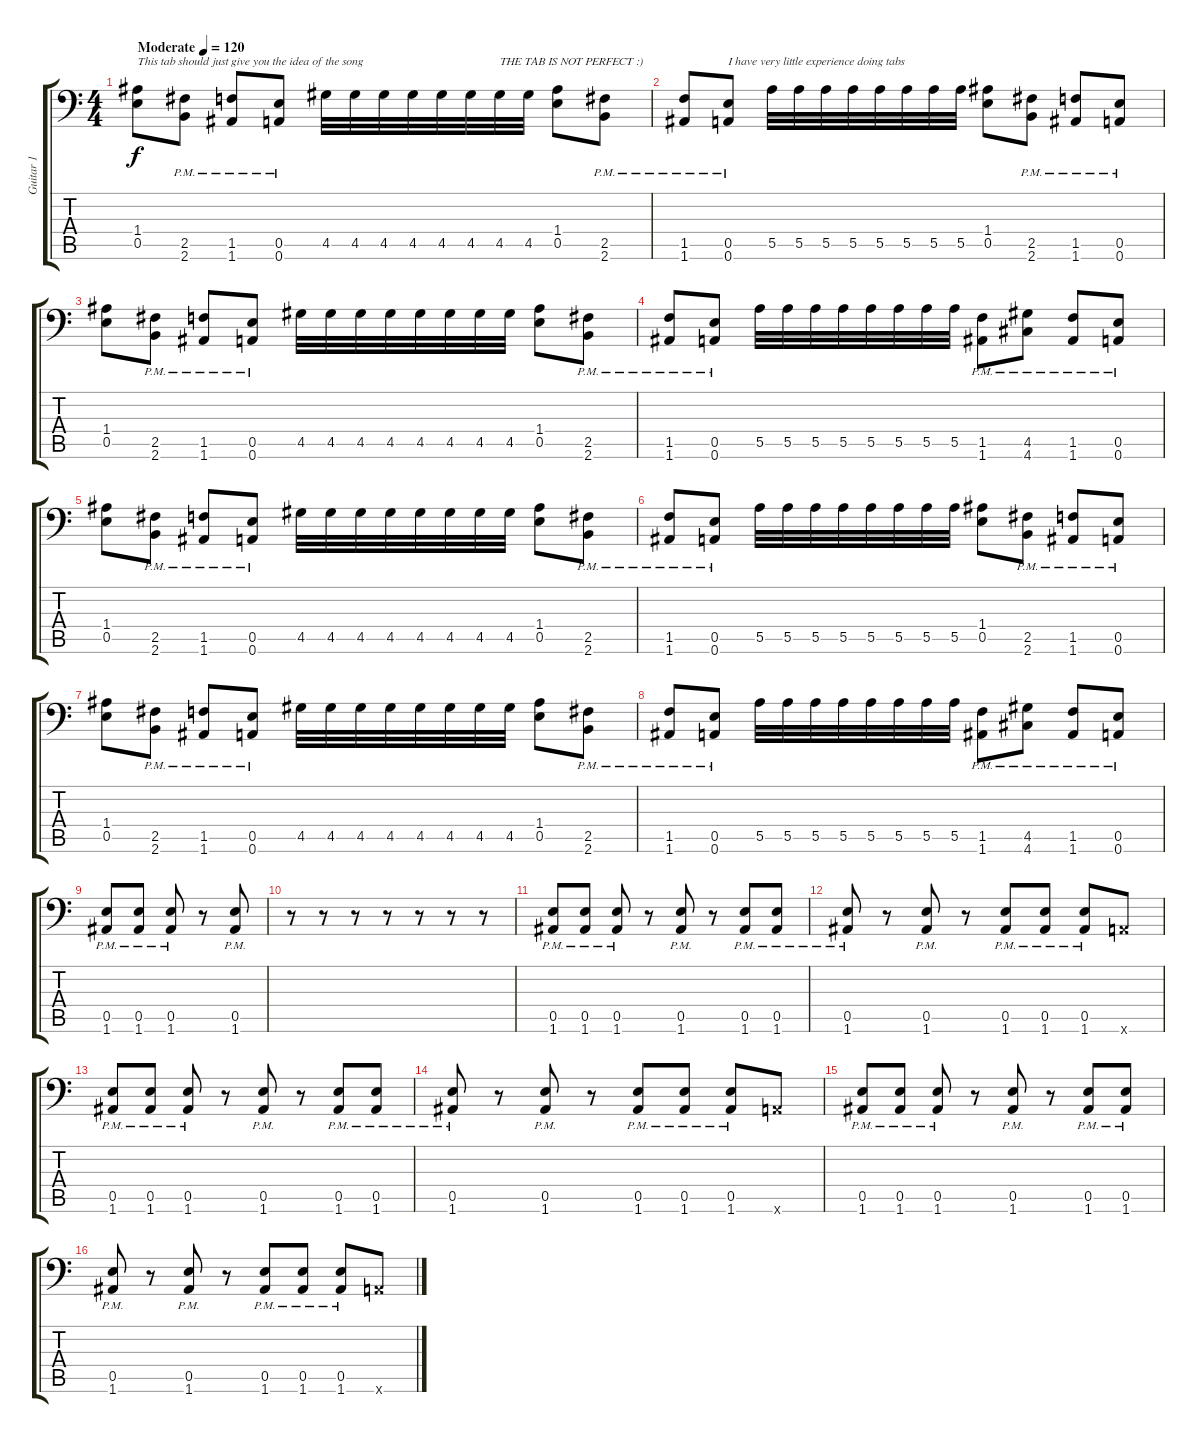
\track ("Guitar 1" "Guitar 1") {instrument distortionguitar}
\staff {score tabs}
\tuning (B3 Gb3 D3 A2 E2 A1) {hide}
\ts (4 4)
\tempo (120 "Moderate")
\clef f4
\ks c
(1.4 0.5).8{txt "This tab should just give you the idea of the song" dy f instrument distortionguitar} (2.5{pm} 2.6{pm}).8 (1.5{pm} 1.6{pm}).8 (0.5{pm} 0.6{pm}).8 4.5.32 4.5.32 4.5.32 4.5.32 4.5.32 4.5.32 4.5.32{txt "THE TAB IS NOT PERFECT :)"} 4.5.32 (1.4 0.5).8 (2.5{pm} 2.6{pm}).8 |
(1.5{pm} 1.6{pm}).8 (0.5{pm} 0.6{pm}).8{txt "I have very little experience doing tabs"} 5.5.32 5.5.32 5.5.32 5.5.32 5.5.32 5.5.32 5.5.32 5.5.32 (1.4 0.5).8 (2.5{pm} 2.6{pm}).8 (1.5{pm} 1.6{pm}).8 (0.5{pm} 0.6{pm}).8 |
(1.4 0.5).8 (2.5{pm} 2.6{pm}).8 (1.5{pm} 1.6{pm}).8 (0.5{pm} 0.6{pm}).8 4.5.32 4.5.32 4.5.32 4.5.32 4.5.32 4.5.32 4.5.32 4.5.32 (1.4 0.5).8 (2.5{pm} 2.6{pm}).8 |
(1.5{pm} 1.6{pm}).8 (0.5{pm} 0.6{pm}).8 5.5.32 5.5.32 5.5.32 5.5.32 5.5.32 5.5.32 5.5.32 5.5.32 (1.5{pm} 1.6{pm}).8 (4.5{pm} 4.6{pm}).8 (1.5{pm} 1.6{pm}).8 (0.5{pm} 0.6{pm}).8 |
(1.4 0.5).8 (2.5{pm} 2.6{pm}).8 (1.5{pm} 1.6{pm}).8 (0.5{pm} 0.6{pm}).8 4.5.32 4.5.32 4.5.32 4.5.32 4.5.32 4.5.32 4.5.32 4.5.32 (1.4 0.5).8 (2.5{pm} 2.6{pm}).8 |
(1.5{pm} 1.6{pm}).8 (0.5{pm} 0.6{pm}).8 5.5.32 5.5.32 5.5.32 5.5.32 5.5.32 5.5.32 5.5.32 5.5.32 (1.4 0.5).8 (2.5{pm} 2.6{pm}).8 (1.5{pm} 1.6{pm}).8 (0.5{pm} 0.6{pm}).8 |
(1.4 0.5).8 (2.5{pm} 2.6{pm}).8 (1.5{pm} 1.6{pm}).8 (0.5{pm} 0.6{pm}).8 4.5.32 4.5.32 4.5.32 4.5.32 4.5.32 4.5.32 4.5.32 4.5.32 (1.4 0.5).8 (2.5{pm} 2.6{pm}).8 |
(1.5{pm} 1.6{pm}).8 (0.5{pm} 0.6{pm}).8 5.5.32 5.5.32 5.5.32 5.5.32 5.5.32 5.5.32 5.5.32 5.5.32 (1.5{pm} 1.6{pm}).8 (4.5{pm} 4.6{pm}).8 (1.5{pm} 1.6{pm}).8 (0.5{pm} 0.6{pm}).8 |
(0.5{pm} 1.6{pm}).8 (0.5{pm} 1.6{pm}).8 (0.5{pm} 1.6{pm}).8 r.8 (0.5{pm} 1.6{pm}).8 |
r.8 r.8 r.8 r.8 r.8 r.8 r.8 |
(0.5{pm} 1.6{pm}).8 (0.5{pm} 1.6{pm}).8 (0.5{pm} 1.6{pm}).8 r.8 (0.5{pm} 1.6{pm}).8 r.8 (0.5{pm} 1.6{pm}).8 (0.5{pm} 1.6{pm}).8 |
(0.5{pm} 1.6{pm}).8 r.8 (0.5{pm} 1.6{pm}).8 r.8 (0.5{pm} 1.6{pm}).8 (0.5{pm} 1.6{pm}).8 (0.5{pm} 1.6{pm}).8 0.6{x}.8 |
(0.5{pm} 1.6{pm}).8 (0.5{pm} 1.6{pm}).8 (0.5{pm} 1.6{pm}).8 r.8 (0.5{pm} 1.6{pm}).8 r.8 (0.5{pm} 1.6{pm}).8 (0.5{pm} 1.6{pm}).8 |
(0.5{pm} 1.6{pm}).8 r.8 (0.5{pm} 1.6{pm}).8 r.8 (0.5{pm} 1.6{pm}).8 (0.5{pm} 1.6{pm}).8 (0.5{pm} 1.6{pm}).8 0.6{x}.8 |
(0.5{pm} 1.6{pm}).8 (0.5{pm} 1.6{pm}).8 (0.5{pm} 1.6{pm}).8 r.8 (0.5{pm} 1.6{pm}).8 r.8 (0.5{pm} 1.6{pm}).8 (0.5{pm} 1.6{pm}).8 |
(0.5{pm} 1.6{pm}).8 r.8 (0.5{pm} 1.6{pm}).8 r.8 (0.5{pm} 1.6{pm}).8 (0.5{pm} 1.6{pm}).8 (0.5{pm} 1.6{pm}).8 0.6{x}.8
